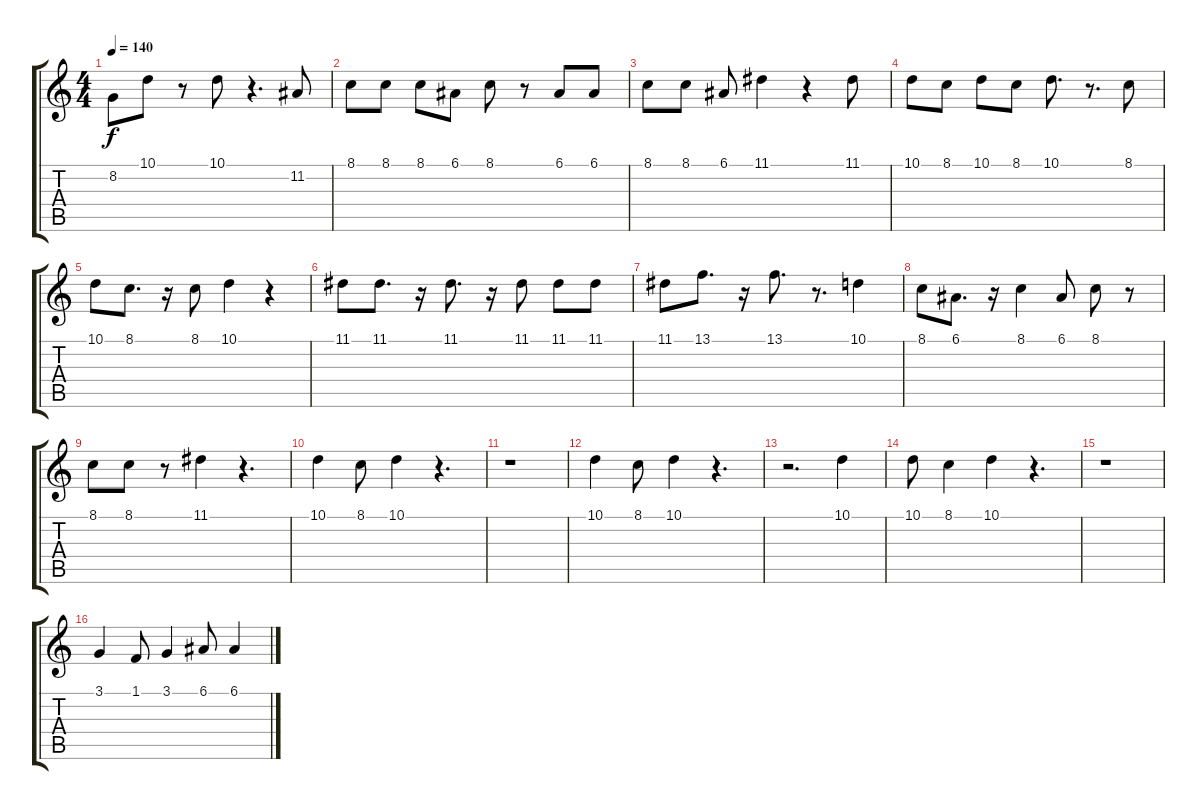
\track "" {instrument clarinet}
\staff {score tabs}
\tuning (E4 B3 G3 D3 A2 E2) {hide}
\ts (4 4)
\tempo 140
\clef g2
\ks c
8.2.8{dy f} 10.1.8 r.8 10.1.8 r.4{d} 11.2.8 |
8.1.8 8.1.8 8.1.8 6.1.8 8.1.8 r.8 6.1.8 6.1.8 |
8.1.8 8.1.8 6.1.8 11.1.4 r.4 11.1.8 |
10.1.8 8.1.8 10.1.8 8.1.8 10.1.8{d} r.8{d} 8.1.8 |
10.1.8 8.1.8{d} r.16 8.1.8 10.1.4 r.4 |
11.1.8 11.1.8{d} r.16 11.1.8{d} r.16 11.1.8 11.1.8 11.1.8 |
11.1.8 13.1.8{d} r.16 13.1.8{d} r.8{d} 10.1.4 |
8.1.8 6.1.8{d} r.16 8.1.4 6.1.8 8.1.8 r.8 |
8.1.8 8.1.8 r.8 11.1.4 r.4{d} |
10.1.4 8.1.8 10.1.4 r.4{d} |
r.1 |
10.1.4 8.1.8 10.1.4 r.4{d} |
r.2{d} 10.1.4 |
10.1.8 8.1.4 10.1.4 r.4{d} |
r.1 |
3.1.4 1.1.8 3.1.4 6.1.8 6.1.4
